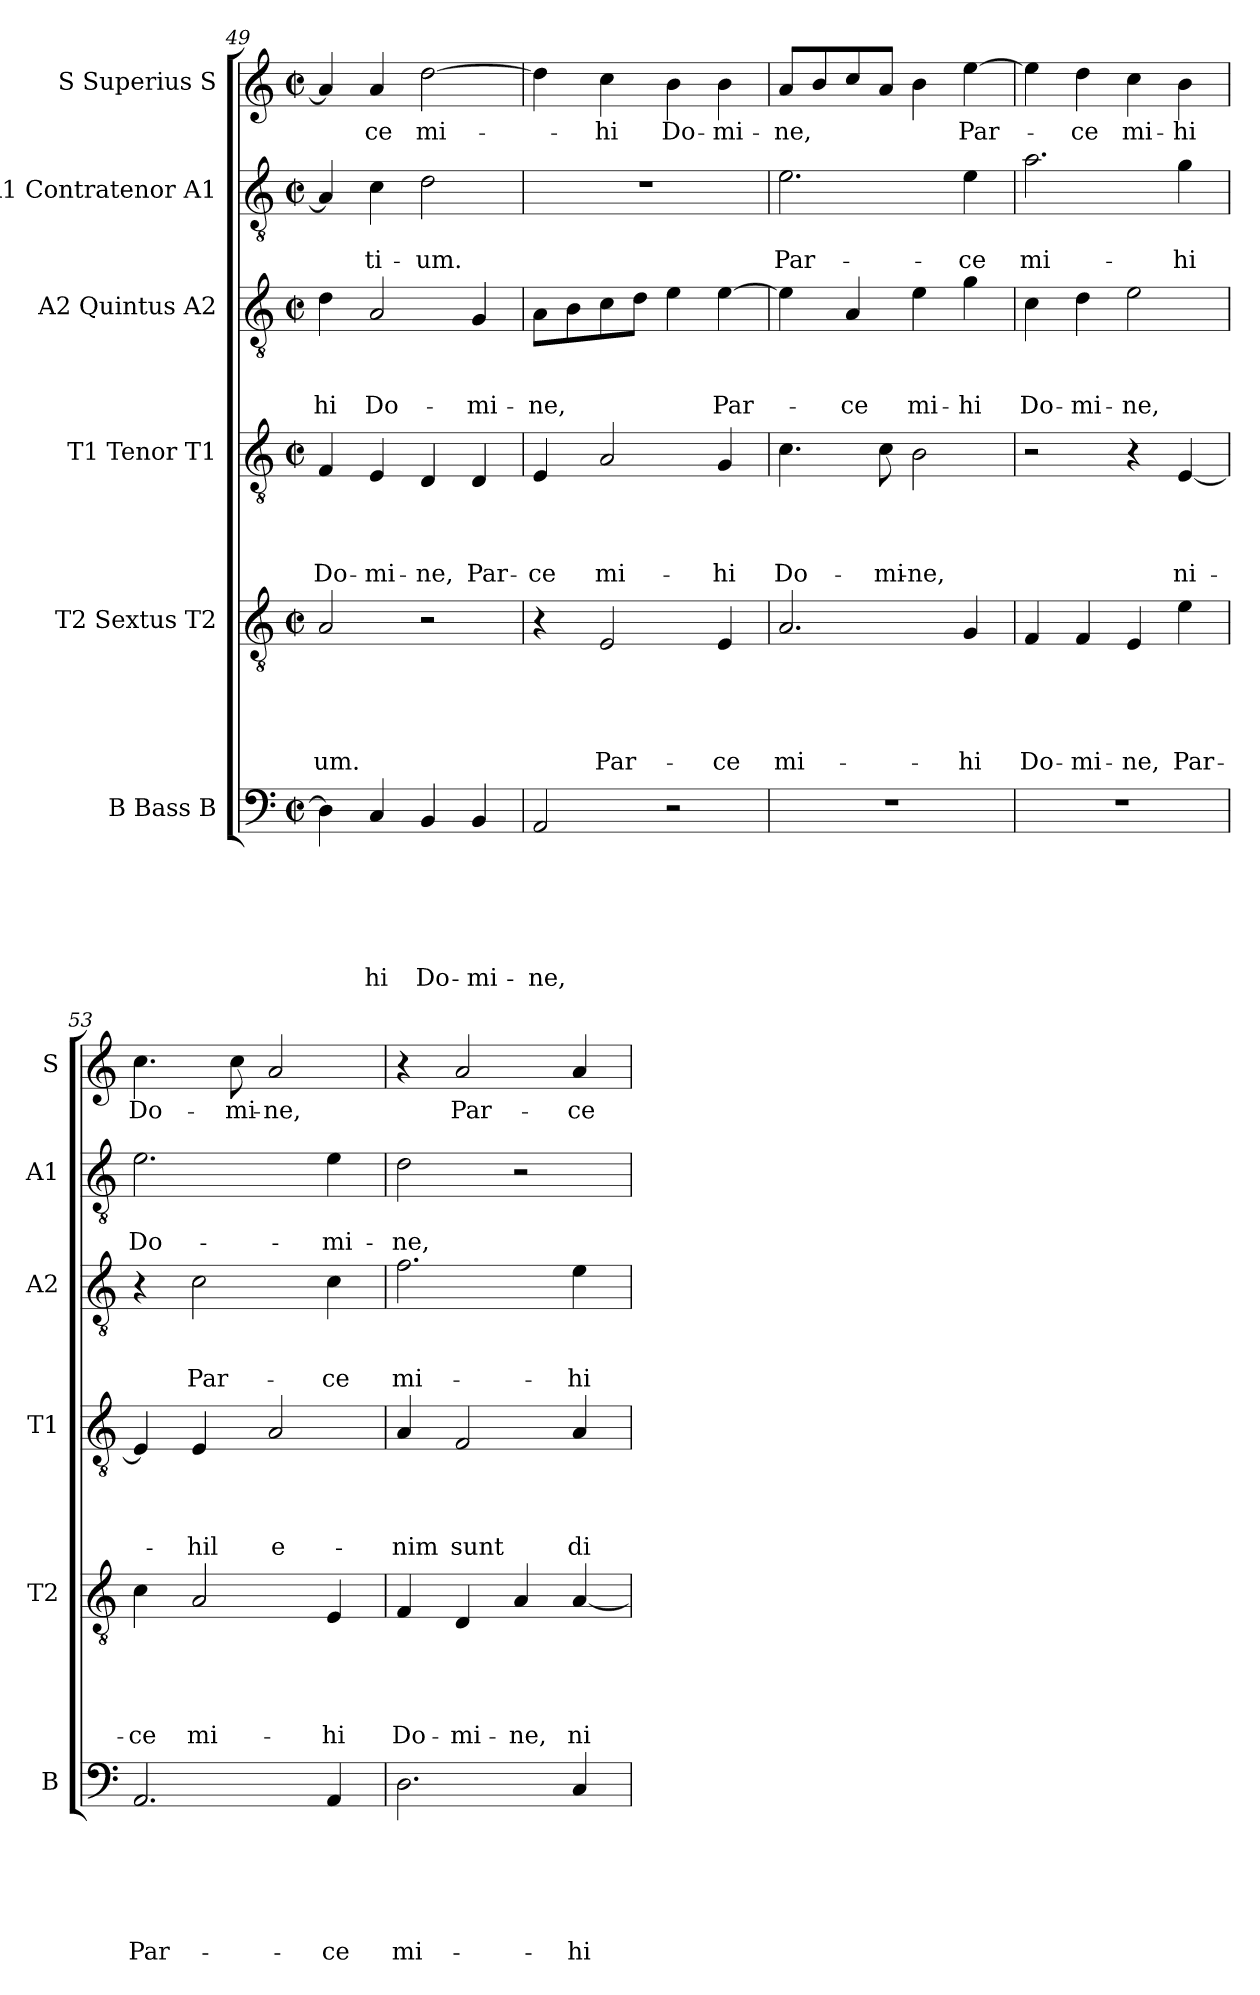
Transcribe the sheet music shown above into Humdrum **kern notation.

**kern	**text	**text	**text	**text	**text	**text	**kern	**text	**text	**text	**text	**text	**kern	**text	**text	**text	**text	**kern	**text	**text	**text	**kern	**text	**text	**kern	**text
*part6	*part6	*part6	*part6	*part6	*part6	*part6	*part5	*part5	*part5	*part5	*part5	*part5	*part4	*part4	*part4	*part4	*part4	*part3	*part3	*part3	*part3	*part2	*part2	*part2	*part1	*part1
*staff6	*staff6	*staff6	*staff6	*staff6	*staff6	*staff6	*staff5	*staff5	*staff5	*staff5	*staff5	*staff5	*staff4	*staff4	*staff4	*staff4	*staff4	*staff3	*staff3	*staff3	*staff3	*staff2	*staff2	*staff2	*staff1	*staff1
*I"B Bass B	*	*	*	*	*	*	*I"T2 Sextus T2	*	*	*	*	*	*I"T1 Tenor T1	*	*	*	*	*I"A2 Quintus A2	*	*	*	*I"A1 Contratenor A1	*	*	*I"S Superius S	*
*I'B	*	*	*	*	*	*	*I'T2	*	*	*	*	*	*I'T1	*	*	*	*	*I'A2	*	*	*	*I'A1	*	*	*I'S	*
*clefF4	*	*	*	*	*	*	*clefGv2	*	*	*	*	*	*clefGv2	*	*	*	*	*clefGv2	*	*	*	*clefGv2	*	*	*clefG2	*
*k[]	*	*	*	*	*	*	*k[]	*	*	*	*	*	*k[]	*	*	*	*	*k[]	*	*	*	*k[]	*	*	*k[]	*
*C:	*	*	*	*	*	*	*C:	*	*	*	*	*	*C:	*	*	*	*	*C:	*	*	*	*C:	*	*	*C:	*
*M2/2	*	*	*	*	*	*	*M2/2	*	*	*	*	*	*M2/2	*	*	*	*	*M2/2	*	*	*	*M2/2	*	*	*M2/2	*
*met(c|)	*	*	*	*	*	*	*met(c|)	*	*	*	*	*	*met(c|)	*	*	*	*	*met(c|)	*	*	*	*met(c|)	*	*	*met(c|)	*
=49	=49	=49	=49	=49	=49	=49	=49	=49	=49	=49	=49	=49	=49	=49	=49	=49	=49	=49	=49	=49	=49	=49	=49	=49	=49	=49
!	!	!	!	!	!	!	!	!	!	!	!	!LO:LY:b	!	!	!	!	!LO:LY:b	!	!	!	!LO:LY:b	!	!	!	!	!
4D\]	.	.	.	.	.	.	2A/	.	.	.	.	-um.	4F/	.	.	.	Do-	4d\	.	.	-hi	4A/]	.	.	4a/]	.
!	!	!	!	!	!	!LO:LY:b	!	!	!	!	!	!	!	!	!	!	!LO:LY:b	!	!	!	!LO:LY:b	!	!	!LO:LY:b	!	!LO:LY:b
4C/	.	.	.	.	.	-hi	.	.	.	.	.	.	4E/	.	.	.	-mi-	2A/	.	.	Do-	4c\	.	-ti-	4a/	-ce
!	!	!	!	!	!	!LO:LY:b	!	!	!	!	!	!	!	!	!	!	!LO:LY:b:rj	!	!	!	!	!	!	!LO:LY:b	!	!LO:LY:b
4BB/	.	.	.	.	.	Do-	2r	.	.	.	.	.	4D/	.	.	.	-ne,	.	.	.	.	2d\	.	-um.	[>2dd\	mi-
!	!	!	!	!	!	!LO:LY:b	!	!	!	!	!	!	!	!	!	!	!LO:LY:b	!	!	!	!LO:LY:b	!	!	!	!	!
4BB/	.	.	.	.	.	-mi-	.	.	.	.	.	.	4D/	.	.	.	Par-	4G/	.	.	-mi-	.	.	.	.	.
=50	=50	=50	=50	=50	=50	=50	=50	=50	=50	=50	=50	=50	=50	=50	=50	=50	=50	=50	=50	=50	=50	=50	=50	=50	=50	=50
!	!	!	!	!	!	!LO:LY:b	!	!	!	!	!	!	!	!	!	!	!LO:LY:b	!	!	!	!LO:LY:b	!	!	!	!	!
2AA/	.	.	.	.	.	-ne,	4r	.	.	.	.	.	4E/	.	.	.	-ce	8A\L	.	.	-ne,	1r	.	.	4dd\]	.
.	.	.	.	.	.	.	.	.	.	.	.	.	.	.	.	.	.	8B\	.	.	.	.	.	.	.	.
!	!	!	!	!	!	!	!	!	!	!	!	!LO:LY:b	!	!	!	!	!LO:LY:b	!	!	!	!	!	!	!	!	!LO:LY:b
.	.	.	.	.	.	.	2E/	.	.	.	.	Par-	2A/	.	.	.	mi-	8c\	.	.	.	.	.	.	4cc\	-hi
.	.	.	.	.	.	.	.	.	.	.	.	.	.	.	.	.	.	8d\J	.	.	.	.	.	.	.	.
!	!	!	!	!	!	!	!	!	!	!	!	!	!	!	!	!	!	!	!	!	!	!	!	!	!	!LO:LY:b
2r	.	.	.	.	.	.	.	.	.	.	.	.	.	.	.	.	.	4e\	.	.	.	.	.	.	4b\	Do-
!	!	!	!	!	!	!	!	!	!	!	!	!LO:LY:b	!	!	!	!	!LO:LY:b	!	!	!	!LO:LY:b	!	!	!	!	!LO:LY:b:rj
.	.	.	.	.	.	.	4E/	.	.	.	.	-ce	4G/	.	.	.	-hi	[>4e\	.	.	Par-	.	.	.	4b\	-mi-
=51	=51	=51	=51	=51	=51	=51	=51	=51	=51	=51	=51	=51	=51	=51	=51	=51	=51	=51	=51	=51	=51	=51	=51	=51	=51	=51
!	!	!	!	!	!	!	!	!	!	!	!	!LO:LY:b	!	!	!	!	!LO:LY:b	!	!	!	!	!	!	!LO:LY:b	!	!LO:LY:b
1r	.	.	.	.	.	.	2.A/	.	.	.	.	mi-	4.c\	.	.	.	Do-	4e\]	.	.	.	2.e\	.	Par-	8a/L	-ne,
.	.	.	.	.	.	.	.	.	.	.	.	.	.	.	.	.	.	.	.	.	.	.	.	.	8b/	.
!	!	!	!	!	!	!	!	!	!	!	!	!	!	!	!	!	!	!	!	!	!LO:LY:b	!	!	!	!	!
.	.	.	.	.	.	.	.	.	.	.	.	.	.	.	.	.	.	4A/	.	.	-ce	.	.	.	8cc/	.
!	!	!	!	!	!	!	!	!	!	!	!	!	!	!	!	!	!LO:LY:b	!	!	!	!	!	!	!	!	!
.	.	.	.	.	.	.	.	.	.	.	.	.	8c\	.	.	.	-mi-	.	.	.	.	.	.	.	8a/J	.
!	!	!	!	!	!	!	!	!	!	!	!	!	!	!	!	!	!LO:LY:b:rj	!	!	!	!LO:LY:b	!	!	!	!	!
.	.	.	.	.	.	.	.	.	.	.	.	.	2B\	.	.	.	-ne,	4e\	.	.	mi-	.	.	.	4b\	.
!	!	!	!	!	!	!	!	!	!	!	!	!LO:LY:b	!	!	!	!	!	!	!	!	!LO:LY:b	!	!	!LO:LY:b	!	!LO:LY:b
.	.	.	.	.	.	.	4G/	.	.	.	.	-hi	.	.	.	.	.	4g\	.	.	-hi	4e\	.	-ce	[>4ee\	Par-
=52	=52	=52	=52	=52	=52	=52	=52	=52	=52	=52	=52	=52	=52	=52	=52	=52	=52	=52	=52	=52	=52	=52	=52	=52	=52	=52
!	!	!	!	!	!	!	!	!	!	!	!	!LO:LY:b	!	!	!	!	!	!	!	!	!LO:LY:b	!	!	!LO:LY:b	!	!
1r	.	.	.	.	.	.	4F/	.	.	.	.	Do-	2r	.	.	.	.	4c\	.	.	Do-	2.a\	.	mi-	4ee\]	.
!	!	!	!	!	!	!	!	!	!	!	!	!LO:LY:b	!	!	!	!	!	!	!	!	!LO:LY:b	!	!	!	!	!LO:LY:b
.	.	.	.	.	.	.	4F/	.	.	.	.	-mi-	.	.	.	.	.	4d\	.	.	-mi-	.	.	.	4dd\	-ce
!	!	!	!	!	!	!	!	!	!	!	!	!LO:LY:b:rj	!	!	!	!	!	!	!	!	!LO:LY:b:rj	!	!	!	!	!LO:LY:b
.	.	.	.	.	.	.	4E/	.	.	.	.	-ne,	4r	.	.	.	.	2e\	.	.	-ne,	.	.	.	4cc\	mi-
!	!	!	!	!	!	!	!	!	!	!	!	!LO:LY:b	!	!	!	!	!LO:LY:b	!	!	!	!	!	!	!LO:LY:b	!	!LO:LY:b
.	.	.	.	.	.	.	4e\	.	.	.	.	Par-	[<4E/	.	.	.	ni-	.	.	.	.	4g\	.	-hi	4b\	-hi
=53	=53	=53	=53	=53	=53	=53	=53	=53	=53	=53	=53	=53	=53	=53	=53	=53	=53	=53	=53	=53	=53	=53	=53	=53	=53	=53
!	!	!	!	!	!	!LO:LY:b	!	!	!	!	!	!LO:LY:b	!	!	!	!	!	!	!	!	!	!	!	!LO:LY:b	!	!LO:LY:b
2.AA/	.	.	.	.	.	Par-	4c\	.	.	.	.	-ce	4E/]	.	.	.	.	4r	.	.	.	2.e\	.	Do-	4.cc\	Do-
!	!	!	!	!	!	!	!	!	!	!	!	!LO:LY:b	!	!	!	!	!LO:LY:b	!	!	!	!LO:LY:b	!	!	!	!	!
.	.	.	.	.	.	.	2A/	.	.	.	.	mi-	4E/	.	.	.	-hil	2c\	.	.	Par-	.	.	.	.	.
!	!	!	!	!	!	!	!	!	!	!	!	!	!	!	!	!	!	!	!	!	!	!	!	!	!	!LO:LY:b
.	.	.	.	.	.	.	.	.	.	.	.	.	.	.	.	.	.	.	.	.	.	.	.	.	8cc\	-mi-
!	!	!	!	!	!	!	!	!	!	!	!	!	!	!	!	!	!LO:LY:b	!	!	!	!	!	!	!	!	!LO:LY:b:rj
.	.	.	.	.	.	.	.	.	.	.	.	.	2A/	.	.	.	e-	.	.	.	.	.	.	.	2a/	-ne,
!	!	!	!	!	!	!LO:LY:b	!	!	!	!	!	!LO:LY:b	!	!	!	!	!	!	!	!	!LO:LY:b	!	!	!LO:LY:b	!	!
4AA/	.	.	.	.	.	-ce	4E/	.	.	.	.	-hi	.	.	.	.	.	4c\	.	.	-ce	4e\	.	-mi-	.	.
!!LO:LB:g=z
=54	=54	=54	=54	=54	=54	=54	=54	=54	=54	=54	=54	=54	=54	=54	=54	=54	=54	=54	=54	=54	=54	=54	=54	=54	=54	=54
!	!	!	!	!	!	!LO:LY:b	!	!	!	!	!	!LO:LY:b	!	!	!	!	!LO:LY:b	!	!	!	!LO:LY:b	!	!	!LO:LY:b	!	!
2.D\	.	.	.	.	.	mi-	4F/	.	.	.	.	Do-	4A/	.	.	.	-nim	2.f\	.	.	mi-	2d\	.	-ne,	4r	.
!	!	!	!	!	!	!	!	!	!	!	!	!LO:LY:b	!	!	!	!	!LO:LY:b	!	!	!	!	!	!	!	!	!LO:LY:b
.	.	.	.	.	.	.	4D/	.	.	.	.	-mi-	2F/	.	.	.	sunt	.	.	.	.	.	.	.	2a/	Par-
!	!	!	!	!	!	!	!	!	!	!	!	!LO:LY:b	!	!	!	!	!	!	!	!	!	!	!	!	!	!
.	.	.	.	.	.	.	4A/	.	.	.	.	-ne,	.	.	.	.	.	.	.	.	.	2r	.	.	.	.
!	!	!	!	!	!	!LO:LY:b	!	!	!	!	!	!LO:LY:b	!	!	!	!	!LO:LY:b	!	!	!	!LO:LY:b	!	!	!	!	!LO:LY:b
4C/	.	.	.	.	.	-hi	[<4A/	.	.	.	.	ni-	4A/	.	.	.	di-	4e\	.	.	-hi	.	.	.	4a/	-ce
=	=	=	=	=	=	=	=	=	=	=	=	=	=	=	=	=	=	=	=	=	=	=	=	=	=	=
*-	*-	*-	*-	*-	*-	*-	*-	*-	*-	*-	*-	*-	*-	*-	*-	*-	*-	*-	*-	*-	*-	*-	*-	*-	*-	*-
